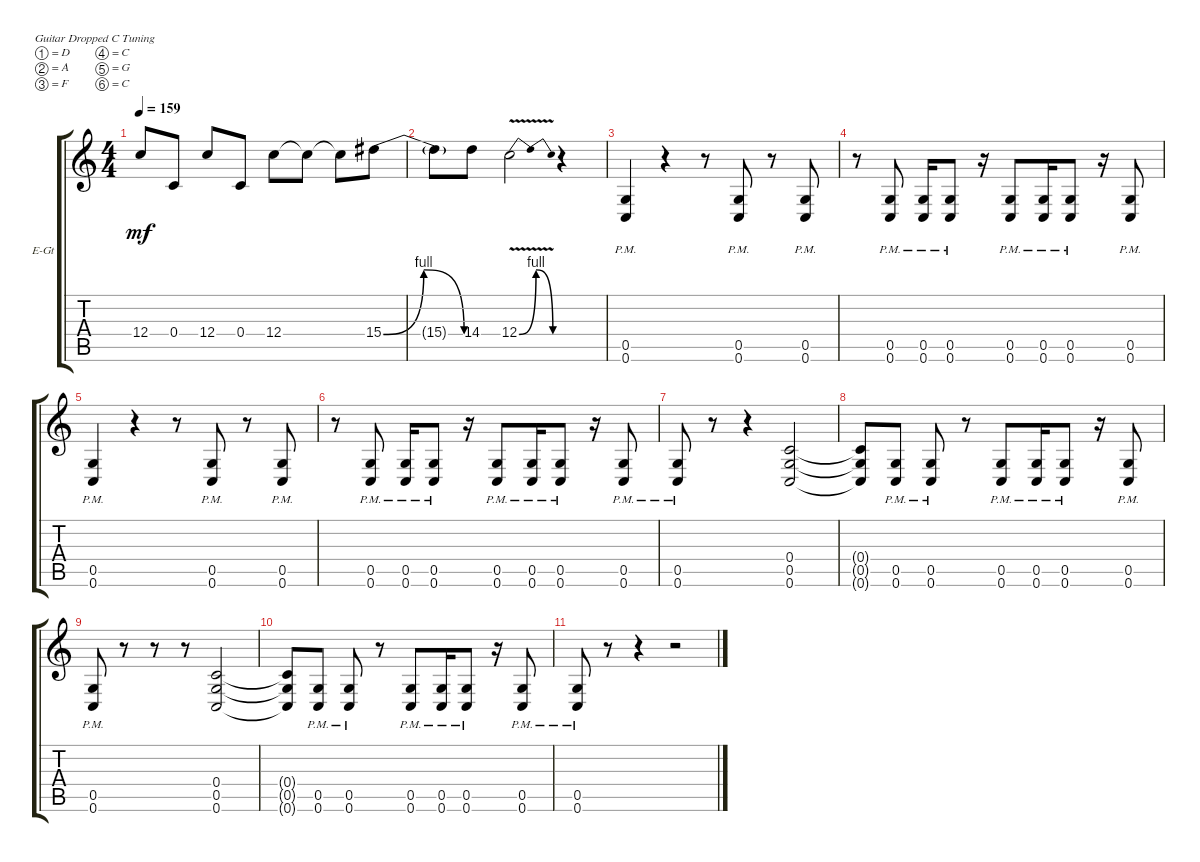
\defaultSystemsLayout 4
\bracketExtendMode groupsimilarinstruments
\firstSystemTrackNameOrientation horizontal
\otherSystemsTrackNameOrientation horizontal
\track ("Electric Guitar" "E-Gt") {instrument distortionguitar}
\staff {score tabs}
\tuning (D4 A3 F3 C3 G2 C2)
\ts (4 4)
\tempo 159
\clef g2
\ks c
12.4.8{dy mf} 0.4.8 12.4.8 0.4.8 12.4.8 12.4{t}.8 12.4{t}.8 15.4{be (bendrelease 0 0 0.6 4 12.6 4 30 0)}.8 |
15.4{t}.8 14.4.8 12.4{be (bendrelease 0 0 0.6 4 3.5999999999999996 4 12.6 0) v}.2 r.4 |
(0.6{pm} 0.5{pm}).4 r.4 r.8 (0.5{pm} 0.6{pm}).8 r.8 (0.6{pm} 0.5{pm}).8 |
r.8 (0.6{pm} 0.5{pm}).8 (0.6{pm} 0.5{pm}).16 (0.6{pm} 0.5{pm}).8 r.16 (0.6{pm} 0.5{pm}).8 (0.6{pm} 0.5{pm}).16 (0.6{pm} 0.5{pm}).8 r.16 (0.6{pm} 0.5{pm}).8 |
(0.6{pm} 0.5{pm}).4 r.4 r.8 (0.5{pm} 0.6{pm}).8 r.8 (0.6{pm} 0.5{pm}).8 |
r.8 (0.6{pm} 0.5{pm}).8 (0.6{pm} 0.5{pm}).16 (0.6{pm} 0.5{pm}).8 r.16 (0.6{pm} 0.5{pm}).8 (0.6{pm} 0.5{pm}).16 (0.6{pm} 0.5{pm}).8 r.16 (0.6{pm} 0.5{pm}).8 |
(0.6{pm} 0.5{pm}).8 r.8 r.4 (0.6 0.5 0.4).2 |
(0.6{t} 0.5{t} 0.4{t}).8 (0.6{pm} 0.5{pm}).8 (0.6{pm} 0.5{pm}).8 r.8 (0.6{pm} 0.5{pm}).8 (0.5{pm} 0.6{pm}).16 (0.6{pm} 0.5{pm}).8 r.16 (0.6{pm} 0.5{pm}).8 |
(0.6{pm} 0.5{pm}).8 r.8 r.8 r.8 (0.6 0.5 0.4).2 |
(0.6{t} 0.5{t} 0.4{t}).8 (0.6{pm} 0.5{pm}).8 (0.6{pm} 0.5{pm}).8 r.8 (0.6{pm} 0.5{pm}).8 (0.5{pm} 0.6{pm}).16 (0.6{pm} 0.5{pm}).8 r.16 (0.6{pm} 0.5{pm}).8 |
(0.6{pm} 0.5{pm}).8 r.8 r.4 r.2
